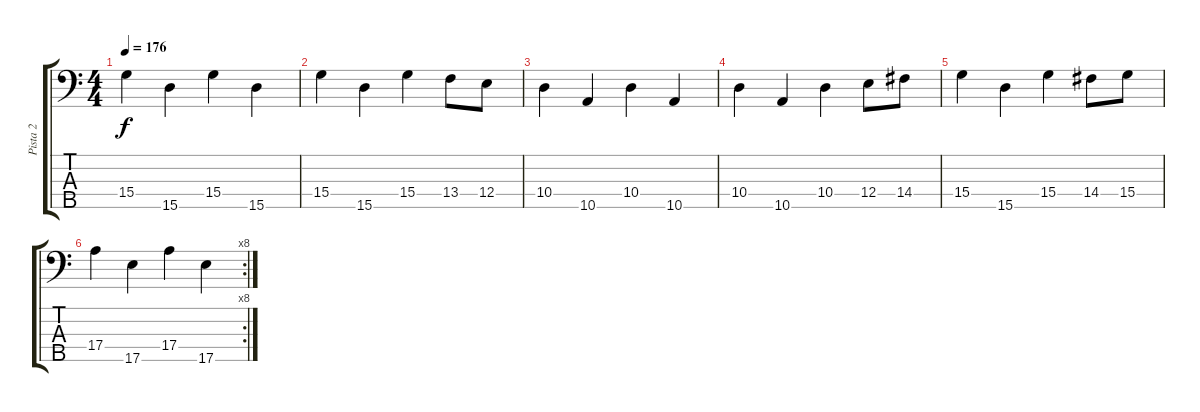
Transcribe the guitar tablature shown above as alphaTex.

\track ("Pista 2" "Pista 2") {instrument synthbass2}
\staff {score tabs}
\tuning (G2 D2 A1 E1 B0) {hide}
\ts (4 4)
\tempo 176
\clef f4
\ks c
15.4.4{dy f} 15.5.4 15.4.4 15.5.4 |
15.4.4 15.5.4 15.4.4 13.4.8 12.4.8 |
10.4.4 10.5.4 10.4.4 10.5.4 |
10.4.4 10.5.4 10.4.4 12.4.8 14.4.8 |
15.4.4 15.5.4 15.4.4 14.4.8 15.4.8 |
\rc 8
17.4.4 17.5.4 17.4.4 17.5.4
